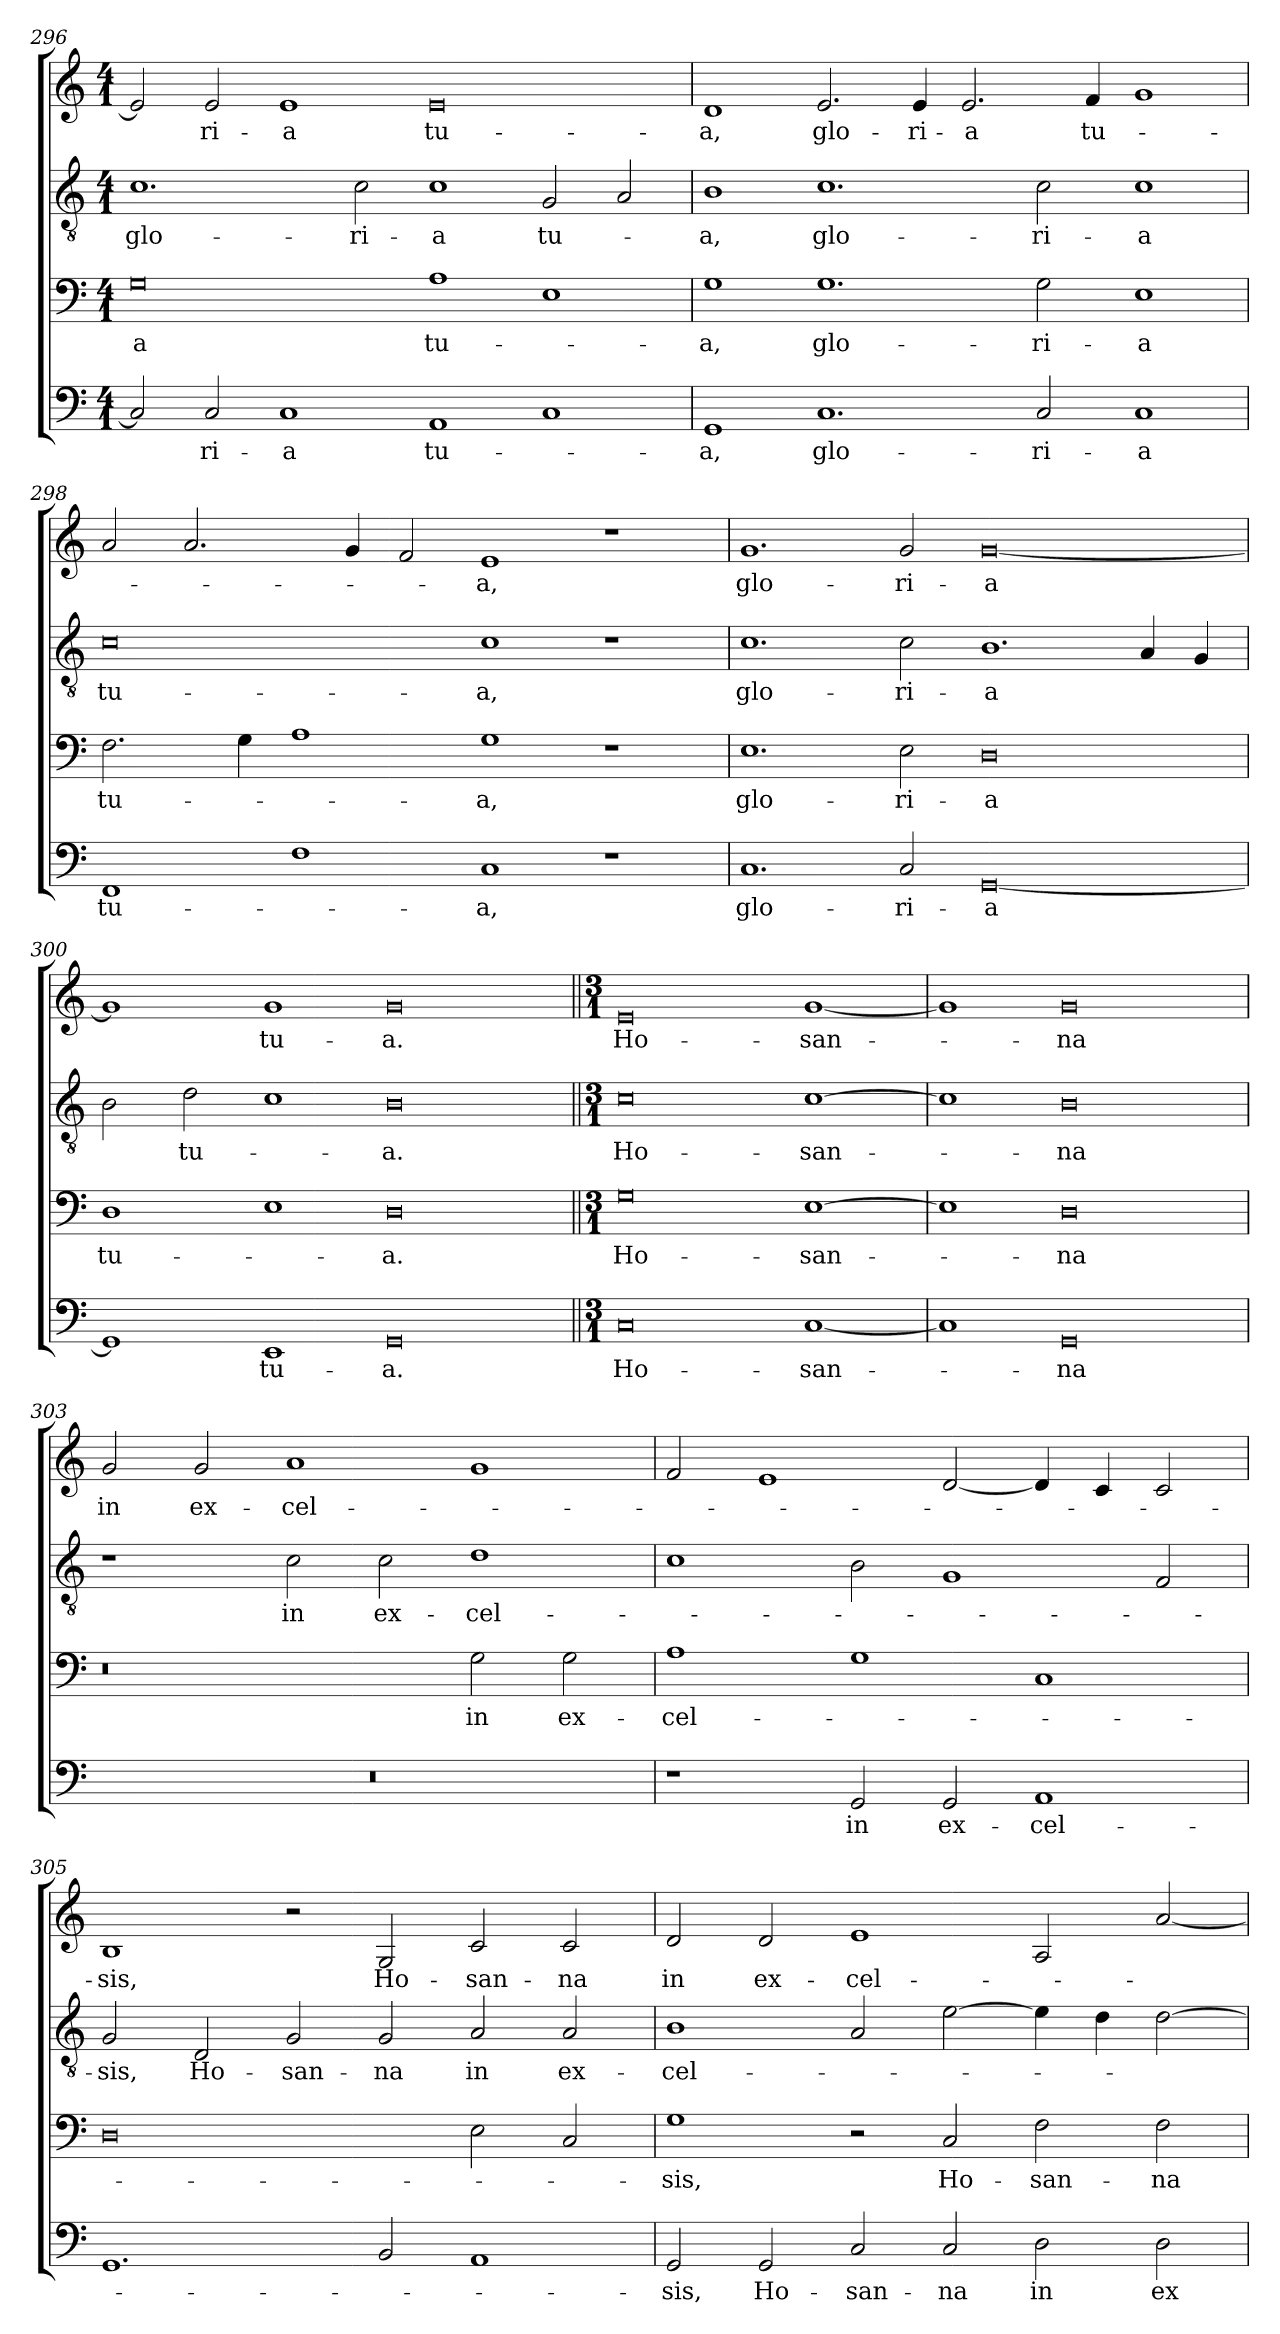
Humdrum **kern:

**kern	**text	**kern	**text	**kern	**text	**kern	**text
*part4	*part4	*part3	*part3	*part2	*part2	*part1	*part1
*staff4	*staff4	*staff3	*staff3	*staff2	*staff2	*staff1	*staff1
*clefF4	*	*clefF4	*	*clefGv2	*	*clefG2	*
*k[]	*	*k[]	*	*k[]	*	*k[]	*
*C:	*	*C:	*	*C:	*	*C:	*
*M4/1	*	*M4/1	*	*M4/1	*	*M4/1	*
=296	=296	=296	=296	=296	=296	=296	=296
!	!	!	!LO:LY:b	!	!LO:LY:b	!	!
2C/]	.	0G	-a	1.c	glo-	2e/]	.
!	!LO:LY:b	!	!	!	!	!	!LO:LY:b
2C/	-ri-	.	.	.	.	2e/	-ri-
!	!LO:LY:b	!	!	!	!	!	!LO:LY:b
1C	-a	.	.	.	.	1e	-a
!	!	!	!	!	!LO:LY:b	!	!
.	.	.	.	2c\	-ri-	.	.
!	!LO:LY:b	!	!LO:LY:b	!	!LO:LY:b	!	!LO:LY:b
1AA	tu-	1A	tu-	1c	-a	0e	tu-
!	!	!	!	!	!LO:LY:b	!	!
1C	.	1E	.	2G/	tu-	.	.
.	.	.	.	2A/	.	.	.
!!LO:LB:g=z
=297	=297	=297	=297	=297	=297	=297	=297
!	!LO:LY:b	!	!LO:LY:b	!	!LO:LY:b	!	!LO:LY:b
1GG	-a,	1G	-a,	1B	-a,	1d	-a,
!	!LO:LY:b	!	!LO:LY:b	!	!LO:LY:b	!	!LO:LY:b
1.C	glo-	1.G	glo-	1.c	glo-	2.e/	glo-
!	!	!	!	!	!	!	!LO:LY:b
.	.	.	.	.	.	4e/	-ri-
!	!	!	!	!	!	!	!LO:LY:b
.	.	.	.	.	.	2.e/	-a
!	!LO:LY:b	!	!LO:LY:b	!	!LO:LY:b	!	!
2C/	-ri-	2G\	-ri-	2c\	-ri-	.	.
!	!	!	!	!	!	!	!LO:LY:b
.	.	.	.	.	.	4f/	tu-
!	!LO:LY:b	!	!LO:LY:b	!	!LO:LY:b	!	!
1C	-a	1E	-a	1c	-a	1g	.
=298	=298	=298	=298	=298	=298	=298	=298
!	!LO:LY:b	!	!LO:LY:b	!	!LO:LY:b	!	!
1FF	tu-	2.F\	tu-	0c	tu-	2a/	.
.	.	.	.	.	.	2.a/	.
.	.	4G\	.	.	.	.	.
1F	.	1A	.	.	.	.	.
.	.	.	.	.	.	4g/	.
.	.	.	.	.	.	2f/	.
!	!LO:LY:b	!	!LO:LY:b	!	!LO:LY:b	!	!LO:LY:b
1C	-a,	1G	-a,	1c	-a,	1e	-a,
1r	.	1r	.	1r	.	1r	.
=299	=299	=299	=299	=299	=299	=299	=299
!	!LO:LY:b	!	!LO:LY:b	!	!LO:LY:b	!	!LO:LY:b
1.C	glo-	1.E	glo-	1.c	glo-	1.g	glo-
!	!LO:LY:b	!	!LO:LY:b	!	!LO:LY:b	!	!LO:LY:b
2C/	-ri-	2E\	-ri-	2c\	-ri-	2g/	-ri-
!	!LO:LY:b	!	!LO:LY:b	!	!LO:LY:b	!	!LO:LY:b
[0GG	-a	0D	-a	1.B	-a	[0g	-a
.	.	.	.	4A/	.	.	.
.	.	.	.	4G/	.	.	.
=300	=300	=300	=300	=300	=300	=300	=300
!	!	!	!LO:LY:b	!	!	!	!
1GG]	.	1D	tu-	2B\	.	1g]	.
!	!	!	!	!	!LO:LY:b	!	!
.	.	.	.	2d\	tu-	.	.
!	!LO:LY:b	!	!	!	!	!	!LO:LY:b
1EE	tu-	1E	.	1c	.	1g	tu-
!	!LO:LY:b	!	!LO:LY:b	!	!LO:LY:b	!	!LO:LY:b
0GG	-a.	0D	-a.	0B	-a.	0g	-a.
!!LO:PB:g=z
=301||	=301||	=301||	=301||	=301||	=301||	=301||	=301||
*M3/1	*	*M3/1	*	*M3/1	*	*M3/1	*
!	!LO:LY:b	!	!LO:LY:b	!	!LO:LY:b	!	!LO:LY:b
0C	Ho-	0G	Ho-	0c	Ho-	0e	Ho-
!	!LO:LY:b	!	!LO:LY:b	!	!LO:LY:b	!	!LO:LY:b
[1C	-san-	[1E	-san-	[1c	-san-	[1g	-san-
=302	=302	=302	=302	=302	=302	=302	=302
1C]	.	1E]	.	1c]	.	1g]	.
!	!LO:LY:b	!	!LO:LY:b	!	!LO:LY:b	!	!LO:LY:b
0GG	-na	0D	-na	0B	-na	0g	-na
=303	=303	=303	=303	=303	=303	=303	=303
!	!	!	!	!	!	!	!LO:LY:b
0.r	.	0r	.	1r	.	2g/	in
!	!	!	!	!	!	!	!LO:LY:b
.	.	.	.	.	.	2g/	ex-
!	!	!	!	!	!LO:LY:b	!	!LO:LY:b
.	.	.	.	2c\	in	1a	-cel-
!	!	!	!	!	!LO:LY:b	!	!
.	.	.	.	2c\	ex-	.	.
!	!	!	!LO:LY:b	!	!LO:LY:b	!	!
.	.	2G\	in	1d	-cel-	1g	.
!	!	!	!LO:LY:b	!	!	!	!
.	.	2G\	ex-	.	.	.	.
=304	=304	=304	=304	=304	=304	=304	=304
!	!	!	!LO:LY:b	!	!	!	!
1r	.	1A	-cel-	1c	.	2f/	.
.	.	.	.	.	.	1e	.
!	!LO:LY:b	!	!	!	!	!	!
2GG/	in	1G	.	2B\	.	.	.
!	!LO:LY:b	!	!	!	!	!	!
2GG/	ex-	.	.	1G	.	[2d/	.
!	!LO:LY:b	!	!	!	!	!	!
1AA	-cel-	1C	.	.	.	4d/]	.
.	.	.	.	.	.	4c/	.
.	.	.	.	2F/	.	2c/	.
!!LO:LB:g=z
=305	=305	=305	=305	=305	=305	=305	=305
!	!	!	!	!	!LO:LY:b	!	!LO:LY:b
1.GG	.	0D	.	2G/	-sis,	1B	-sis,
!	!	!	!	!	!LO:LY:b	!	!
.	.	.	.	2D/	Ho-	.	.
!	!	!	!	!	!LO:LY:b	!	!
.	.	.	.	2G/	-san-	2r	.
!	!	!	!	!	!LO:LY:b	!	!LO:LY:b
2BB/	.	.	.	2G/	-na	2G/	Ho-
!	!	!	!	!	!LO:LY:b	!	!LO:LY:b
1AA	.	2E\	.	2A/	in	2c/	-san-
!	!	!	!	!	!LO:LY:b	!	!LO:LY:b
.	.	2C/	.	2A/	ex-	2c/	-na
=306	=306	=306	=306	=306	=306	=306	=306
!	!LO:LY:b	!	!LO:LY:b	!	!LO:LY:b	!	!LO:LY:b
2GG/	-sis,	1G	-sis,	1B	-cel-	2d/	in
!	!LO:LY:b	!	!	!	!	!	!LO:LY:b
2GG/	Ho-	.	.	.	.	2d/	ex-
!	!LO:LY:b	!	!	!	!	!	!LO:LY:b
2C/	-san-	2r	.	2A/	.	1e	-cel-
!	!LO:LY:b	!	!LO:LY:b	!	!	!	!
2C/	-na	2C/	Ho-	[2e\	.	.	.
!	!LO:LY:b	!	!LO:LY:b	!	!	!	!
2D\	in	2F\	-san-	4e\]	.	2A/	.
.	.	.	.	4d\	.	.	.
!	!LO:LY:b	!	!LO:LY:b	!	!	!	!
2D\	ex-	2F\	-na	[2d\	.	[2a/	.
=	=	=	=	=	=	=	=
*-	*-	*-	*-	*-	*-	*-	*-
